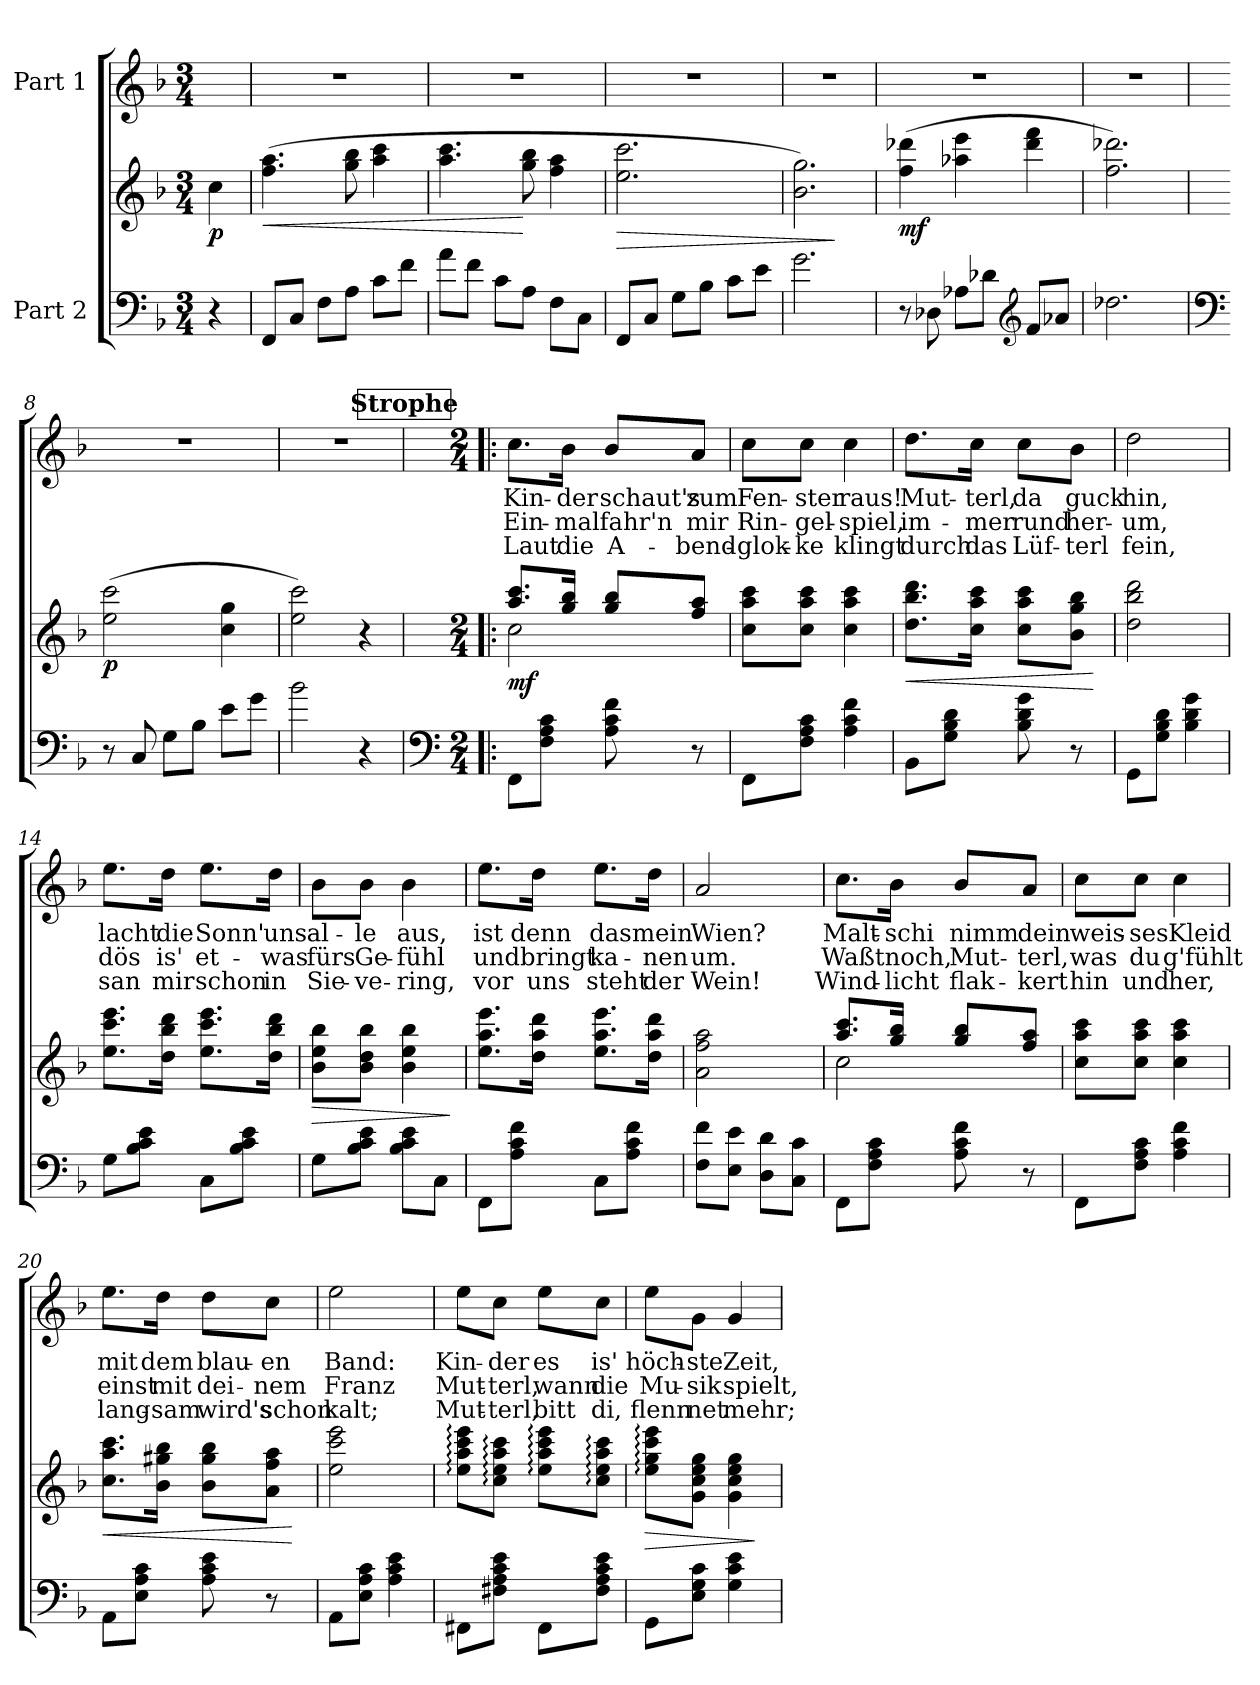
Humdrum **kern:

**kern	**kern	**dynam	**kern	**text	**text	**text
*part2	*part2	*part2	*part1	*part1	*part1	*part1
*staff3	*staff2	*staff2/3	*staff1	*staff1	*staff1	*staff1
*I"Part 2	*	*	*I"Part 1	*	*	*
*clefF4	*clefG2	*	*clefG2	*	*	*
*k[b-]	*k[b-]	*	*k[b-]	*	*	*
*M3/4	*M3/4	*	*M3/4	*	*	*
=1	=1	=1	=1	=1	=1	=1
!	!	!LO:DY:b	!	!	!	!
4r	4cc\	p	4rgyy	.	.	.
=2	=2	=2	=2	=2	=2	=2
!	!	!LO:HP:b	!	!	!	!
8FF/L	(>4.ff\ 4.aa\	<	2.r	.	.	.
8C/J	.	.	.	.	.	.
8F\L	.	.	.	.	.	.
8A\J	8gg\ 8bb-\	.	.	.	.	.
8c\L	4aa\ 4ccc\	.	.	.	.	.
8f\J	.	.	.	.	.	.
=3	=3	=3	=3	=3	=3	=3
8a\L	4.aa\ 4.ccc\	.	2.r	.	.	.
8f\J	.	.	.	.	.	.
8c\L	.	.	.	.	.	.
8A\J	8gg\ 8bb-\	[	.	.	.	.
8F\L	4ff\ 4aa\	.	.	.	.	.
8C\J	.	.	.	.	.	.
=4	=4	=4	=4	=4	=4	=4
!	!	!LO:HP:b	!	!	!	!
8FF/L	2.ee\ 2.ccc\	>	2.r	.	.	.
8C/J	.	.	.	.	.	.
8G\L	.	.	.	.	.	.
8B-\J	.	.	.	.	.	.
8c\L	.	.	.	.	.	.
8e\J	.	.	.	.	.	.
=5	=5	=5	=5	=5	=5	=5
2.g\	2.b-\ 2.gg\)	.	2.r	.	.	.
.	.	]	.	.	.	.
=6	=6	=6	=6	=6	=6	=6
!	!	!LO:DY:b	!	!	!	!
8r	(>4ff\ 4ddd-X\	mf	2.r	.	.	.
8D-X\	.	.	.	.	.	.
8A-X\L	4aa-X\ 4eee\	.	.	.	.	.
8d-X\J	.	.	.	.	.	.
*clefG2	*	*	*	*	*	*
8f/L	4ddd-\ 4fff\	.	.	.	.	.
8a-X/J	.	.	.	.	.	.
=7	=7	=7	=7	=7	=7	=7
2.dd-X\	2.ff\ 2.ddd-X\)	.	2.r	.	.	.
=8	=8	=8	=8	=8	=8	=8
*clefF4	*	*	*	*	*	*
!	!	!LO:DY:b	!	!	!	!
8r	(>2ee\ 2ccc\	p	2.r	.	.	.
8C/	.	.	.	.	.	.
8G\L	.	.	.	.	.	.
8B-\J	.	.	.	.	.	.
8e\L	4cc\ 4gg\	.	.	.	.	.
8g\J	.	.	.	.	.	.
=9	=9	=9	=9	=9	=9	=9
2b-\	2ee\ 2ccc\)	.	2.r	.	.	.
4r	4r	.	.	.	.	.
!!LO:REH:place=s1:a:B:fs=14:t=Strophe
=10!|:	=10!|:	=10!|:	=10!|:	=10!|:	=10!|:	=10!|:
*clefF4	*	*	*	*	*	*
*M2/4	*M2/4	*	*M2/4	*	*	*
*	*^	*	*	*	*	*
!	!	!	!LO:DY:b	!	!LO:LY:b	!LO:LY:b	!LO:LY:b
8FF\L	8.aa/ 8.ccc/L	2cc\	mf	8.cc\L	Kin-	Ein-	Laut
8F\ 8A\ 8c\J	.	.	.	.	.	.	.
!	!	!	!	!	!LO:LY:b	!LO:LY:b	!LO:LY:b
.	16gg/ 16bb-/Jk	.	.	16b-\Jk	-der	-mal	die
!	!	!	!	!	!LO:LY:b	!LO:LY:b	!LO:LY:b
8A\ 8c\ 8f\	8gg/ 8bb-/L	.	.	8b-/L	schaut's	fahr'n	A-
!	!	!	!	!	!LO:LY:b	!LO:LY:b	!LO:LY:b
8r	8ff/ 8aa/J	.	.	8a/J	zum	mir	-bend-
*	*v	*v	*	*	*	*	*
=11	=11	=11	=11	=11	=11	=11
!	!	!	!	!LO:LY:b	!LO:LY:b	!LO:LY:b
8FF\L	8cc\ 8aa\ 8ccc\L	.	8cc\L	Fen-	Rin-	-glok-
!	!	!	!	!LO:LY:b	!LO:LY:b	!LO:LY:b
8F\ 8A\ 8c\J	8cc\ 8aa\ 8ccc\J	.	8cc\J	-ster	-gel-	-ke
!	!	!	!	!LO:LY:b	!LO:LY:b	!LO:LY:b
4A\ 4c\ 4f\	4cc\ 4aa\ 4ccc\	.	4cc\	raus!	-spiel,	klingt
=12	=12	=12	=12	=12	=12	=12
!	!	!LO:HP:b	!	!LO:LY:b	!LO:LY:b	!LO:LY:b
8BB-\L	8.dd\ 8.bb-\ 8.ddd\L	<	8.dd\L	Mut-	im-	durch
8G\ 8B-\ 8d\J	.	.	.	.	.	.
!	!	!	!	!LO:LY:b	!LO:LY:b	!LO:LY:b
.	16cc\ 16aa\ 16ccc\Jk	.	16cc\Jk	-terl,	-mer	das
!	!	!	!	!LO:LY:b	!LO:LY:b	!LO:LY:b
8B-\ 8d\ 8g\	8cc\ 8aa\ 8ccc\L	.	8cc\L	da	rund	Lüf-
!	!	!	!	!LO:LY:b	!LO:LY:b	!LO:LY:b
8r	8b-\ 8gg\ 8bb-\J	.	8b-\J	guck	her-	-terl
.	.	[	.	.	.	.
=13	=13	=13	=13	=13	=13	=13
!	!	!	!	!LO:LY:b	!LO:LY:b	!LO:LY:b
8GG\L	2dd\ 2bb-\ 2ddd\	.	2dd\	hin,	-um,	fein,
8G\ 8B-\ 8d\J	.	.	.	.	.	.
4B-\ 4d\ 4g\	.	.	.	.	.	.
=14	=14	=14	=14	=14	=14	=14
!	!	!	!	!LO:LY:b	!LO:LY:b	!LO:LY:b
8G\L	8.ee\ 8.ccc\ 8.eee\L	.	8.ee\L	lacht	dös	san
8B-\ 8c\ 8e\J	.	.	.	.	.	.
!	!	!	!	!LO:LY:b	!LO:LY:b	!LO:LY:b
.	16dd\ 16bb-\ 16ddd\Jk	.	16dd\Jk	die	is'	mir
!	!	!	!	!LO:LY:b	!LO:LY:b	!LO:LY:b
8C\L	8.ee\ 8.ccc\ 8.eee\L	.	8.ee\L	Sonn'	et-	schon
8B-\ 8c\ 8e\J	.	.	.	.	.	.
!	!	!	!	!LO:LY:b	!LO:LY:b	!LO:LY:b
.	16dd\ 16bb-\ 16ddd\Jk	.	16dd\Jk	uns	-was	in
=15	=15	=15	=15	=15	=15	=15
!	!	!LO:HP:b	!	!LO:LY:b	!LO:LY:b	!LO:LY:b
8G\L	8b-\ 8ee\ 8bb-\L	>	8b-\L	al-	fürs	Sie-
!	!	!	!	!LO:LY:b	!LO:LY:b	!LO:LY:b
8B-\ 8c\ 8e\J	8b-\ 8dd\ 8bb-\J	.	8b-\J	-le	Ge-	-ve-
!	!	!	!	!LO:LY:b	!LO:LY:b	!LO:LY:b
8B-\ 8c\ 8e\L	4b-\ 4ee\ 4bb-\	.	4b-\	aus,	-fühl	-ring,
8C\J	.	.	.	.	.	.
.	.	]	.	.	.	.
=16	=16	=16	=16	=16	=16	=16
!	!	!	!	!LO:LY:b	!LO:LY:b	!LO:LY:b
8FF\L	8.ee\ 8.aa\ 8.eee\L	.	8.ee\L	ist	und	vor
8A\ 8c\ 8f\J	.	.	.	.	.	.
!	!	!	!	!LO:LY:b	!LO:LY:b	!LO:LY:b
.	16dd\ 16aa\ 16ddd\Jk	.	16dd\Jk	denn	bringt	uns
!	!	!	!	!LO:LY:b	!LO:LY:b	!LO:LY:b
8C\L	8.ee\ 8.aa\ 8.eee\L	.	8.ee\L	das	ka-	steht
8A\ 8c\ 8f\J	.	.	.	.	.	.
!	!	!	!	!LO:LY:b	!LO:LY:b	!LO:LY:b
.	16dd\ 16aa\ 16ddd\Jk	.	16dd\Jk	mein	-nen	der
=17	=17	=17	=17	=17	=17	=17
!	!	!	!	!LO:LY:b	!LO:LY:b	!LO:LY:b
8F\ 8f\L	2a\ 2ff\ 2aa\	.	2a/	Wien?	um.	Wein!
8E\ 8e\J	.	.	.	.	.	.
8D\ 8d\L	.	.	.	.	.	.
8C\ 8c\J	.	.	.	.	.	.
=18	=18	=18	=18	=18	=18	=18
*	*^	*	*	*	*	*
!	!	!	!	!	!LO:LY:b	!LO:LY:b	!LO:LY:b
8FF\L	8.aa/ 8.ccc/L	2cc\	.	8.cc\L	Malt-	Waßt	Wind-
8F\ 8A\ 8c\J	.	.	.	.	.	.	.
!	!	!	!	!	!LO:LY:b	!LO:LY:b	!LO:LY:b
.	16gg/ 16bb-/Jk	.	.	16b-\Jk	-schi	noch,	-licht
!	!	!	!	!	!LO:LY:b	!LO:LY:b	!LO:LY:b
8A\ 8c\ 8f\	8gg/ 8bb-/L	.	.	8b-/L	nimm	Mut-	flak-
!	!	!	!	!	!LO:LY:b	!LO:LY:b	!LO:LY:b
8r	8ff/ 8aa/J	.	.	8a/J	dein	-terl,	-kert
*	*v	*v	*	*	*	*	*
=19	=19	=19	=19	=19	=19	=19
!	!	!	!	!LO:LY:b	!LO:LY:b	!LO:LY:b
8FF\L	8cc\ 8aa\ 8ccc\L	.	8cc\L	weis-	was	hin
!	!	!	!	!LO:LY:b	!LO:LY:b	!LO:LY:b
8F\ 8A\ 8c\J	8cc\ 8aa\ 8ccc\J	.	8cc\J	-ses	du	und
!	!	!	!	!LO:LY:b	!LO:LY:b	!LO:LY:b
4A\ 4c\ 4f\	4cc\ 4aa\ 4ccc\	.	4cc\	Kleid	g'fühlt	her,
=20	=20	=20	=20	=20	=20	=20
!	!	!LO:HP:b	!	!LO:LY:b	!LO:LY:b	!LO:LY:b
8AA\L	8.cc\ 8.aa\ 8.ccc\L	<	8.ee\L	mit	einst	lang-
8E\ 8A\ 8c\J	.	.	.	.	.	.
!	!	!	!	!LO:LY:b	!LO:LY:b	!LO:LY:b
.	16b-\ 16gg#X\ 16bb-\Jk	.	16dd\Jk	dem	mit	-sam
!	!	!	!	!LO:LY:b	!LO:LY:b	!LO:LY:b
8A\ 8c\ 8e\	8b-\ 8gg#\ 8bb-\L	.	8dd\L	blau-	dei-	wird's
!	!	!	!	!LO:LY:b	!LO:LY:b	!LO:LY:b
8r	8a\ 8ff\ 8aa\J	.	8cc\J	-en	-nem	schon
.	.	[	.	.	.	.
=21	=21	=21	=21	=21	=21	=21
!	!	!	!	!LO:LY:b	!LO:LY:b	!LO:LY:b
8AA\L	2ee\ 2ccc\ 2eee\	.	2ee\	Band:	Franz	kalt;
8E\ 8A\ 8c\J	.	.	.	.	.	.
4A\ 4c\ 4e\	.	.	.	.	.	.
=22	=22	=22	=22	=22	=22	=22
!	!	!	!	!LO:LY:b	!LO:LY:b	!LO:LY:b
8FF#X\L	8ee\: 8aa\: 8ccc\: 8eee\:L	.	8ee\L	Kin-	Mut-	Mut-
!	!	!	!	!LO:LY:b	!LO:LY:b	!LO:LY:b
8F#X\ 8A\ 8c\ 8e\J	8cc\: 8ee\: 8aa\: 8ccc\:J	.	8cc\J	-der	-terl,	-terl,
!	!	!	!	!LO:LY:b	!LO:LY:b	!LO:LY:b
8FF#\L	8ee\: 8aa\: 8ccc\: 8eee\:L	.	8ee\L	es	wann	bitt
!	!	!	!	!LO:LY:b	!LO:LY:b	!LO:LY:b
8F#\ 8A\ 8c\ 8e\J	8cc\: 8ee\: 8aa\: 8ccc\:J	.	8cc\J	is'	die	di,
=23	=23	=23	=23	=23	=23	=23
!	!	!LO:HP:b	!	!LO:LY:b	!LO:LY:b	!LO:LY:b
8GG\L	8ee\: 8gg\: 8ccc\: 8eee\:L	>	8ee\L	höch-	Mu-	flenn
!	!	!	!	!LO:LY:b	!LO:LY:b	!LO:LY:b
8E\ 8G\ 8c\J	8g\ 8cc\ 8ee\ 8gg\J	.	8g\J	-ste	-sik	net
!	!	!	!	!LO:LY:b	!LO:LY:b	!LO:LY:b
4G\ 4c\ 4e\	4g\ 4cc\ 4ee\ 4gg\	.	4g/	Zeit,	spielt,	mehr;
.	.	]	.	.	.	.
=	=	=	=	=	=	=
*-	*-	*-	*-	*-	*-	*-
